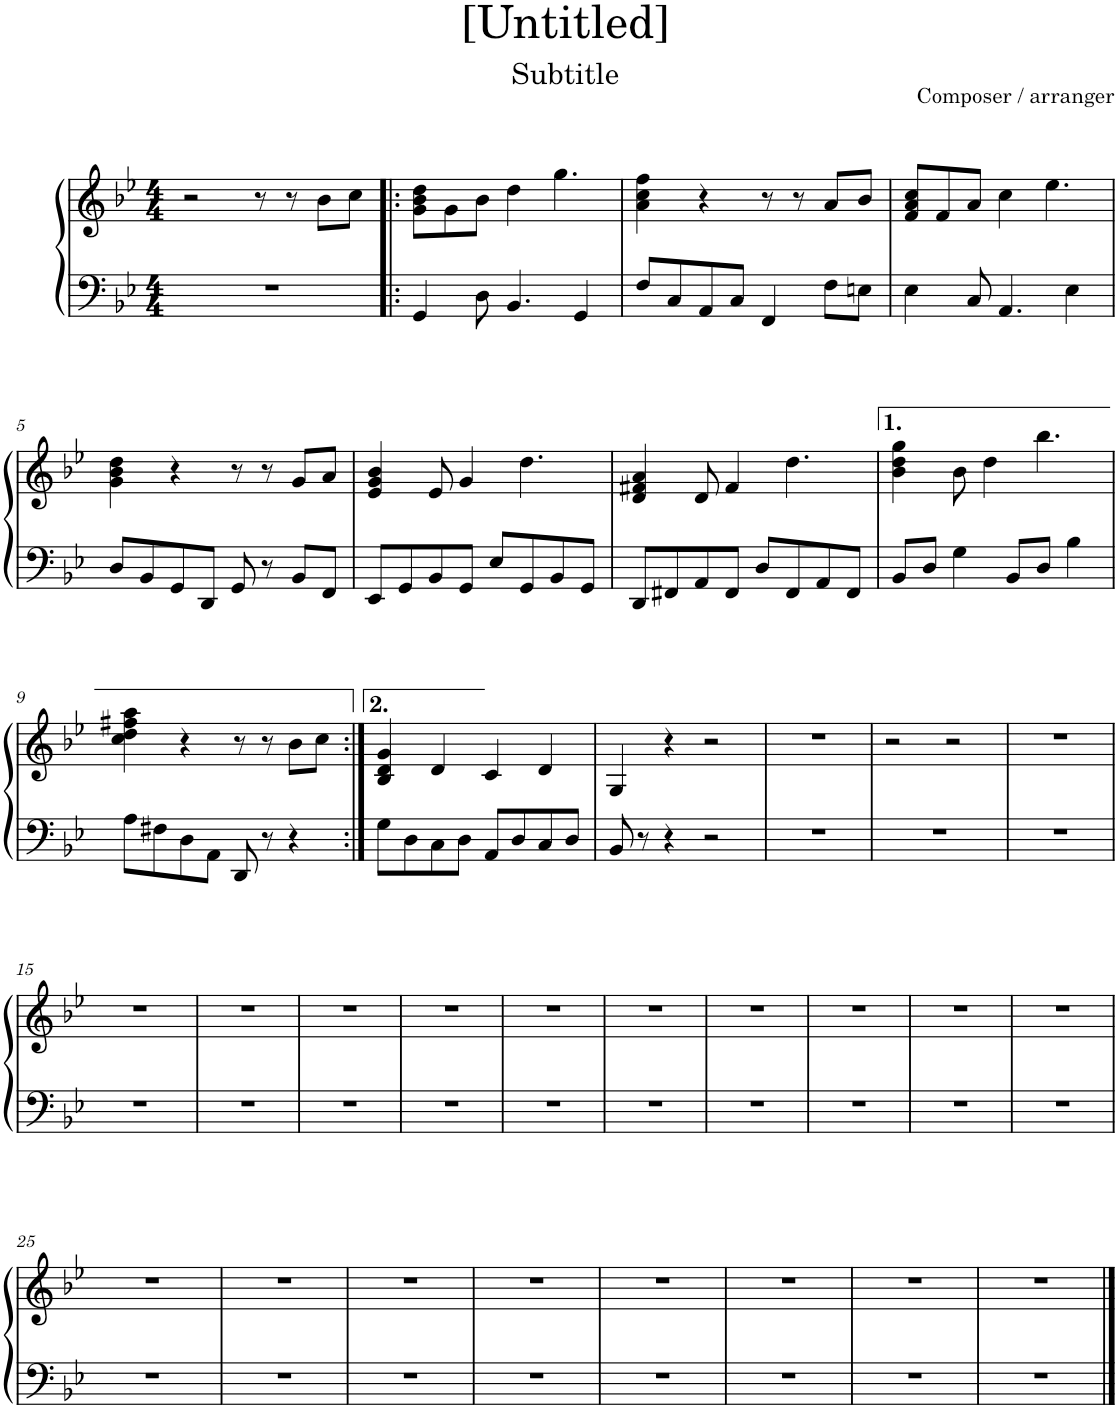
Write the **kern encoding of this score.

**kern	**kern
*part1	*part1
*staff2	*staff1
*I"Piano	*
*I'Pno.	*
*clefF4	*clefG2
*k[b-e-]	*k[b-e-]
*M4/4	*M4/4
=1	=1
1r	2r
.	8r
.	8r
.	8b-\L
.	8cc\J
=2!|:	=2!|:
4GG/	8g\ 8b-\ 8dd\L
.	8g\
8D\	8b-\J
4.BB-/	4dd\
.	4.gg\
4GG/	.
=3	=3
8F/L	4a\ 4cc\ 4ff\
8C/	.
8AA/	4r
8C/J	.
4FF/	8r
.	8r
8F\L	8a/L
8En\J	8b-/J
=4	=4
4E-\	8f/ 8a/ 8cc/L
.	8f/
8C/	8a/J
4.AA/	4cc\
.	4.ee-\
4E-\	.
!!LO:LB:g=z
=5	=5
8D/L	4g\ 4b-\ 4dd\
8BB-/	.
8GG/	4r
8DD/J	.
8GG/	8r
8r	8r
8BB-/L	8g/L
8FF/J	8a/J
=6	=6
8EE-/L	4e-/ 4g/ 4b-/
8GG/	.
8BB-/	8e-/
8GG/J	4g/
8E-/L	.
8GG/	4.dd\
8BB-/	.
8GG/J	.
=7	=7
8DD/L	4d/ 4f#X/ 4a/
8FF#X/	.
8AA/	8d/
8FF#/J	4f#/
8D/L	.
8FF#/	4.dd\
8AA/	.
8FF#/J	.
=8	=8
8BB-/L	4b-\ 4dd\ 4gg\
8D/J	.
4G\	8b-\
.	4dd\
8BB-/L	.
8D/J	4.bb-\
4B-\	.
!!LO:LB:g=z
=9	=9
8A\L	4cc\ 4dd\ 4ff#X\ 4aa\
8F#X\	.
8D\	4r
8AA\J	.
8DD/	8r
8r	8r
4r	8b-\L
.	8cc\J
=10:|!	=10:|!
8G\L	4B-/ 4d/ 4g/
8D\	.
8C\	4d/
8D\J	.
8AA/L	4c/
8D/	.
8C/	4d/
8D/J	.
=11	=11
8BB-/	4G/
8r	.
4r	4r
2r	2r
=12	=12
1r	1r
=13	=13
1r	2r
.	2r
=14	=14
1r	1r
!!LO:LB:g=z
=15	=15
1r	1r
=16	=16
1r	1r
=17	=17
1r	1r
=18	=18
1r	1r
=19	=19
1r	1r
=20	=20
1r	1r
=21	=21
1r	1r
=22	=22
1r	1r
=23	=23
1r	1r
=24	=24
1r	1r
!!LO:LB:g=z
=25	=25
1r	1r
=26	=26
1r	1r
=27	=27
1r	1r
=28	=28
1r	1r
=29	=29
1r	1r
=30	=30
1r	1r
=31	=31
1r	1r
=32	=32
1r	1r
==	==
*-	*-
